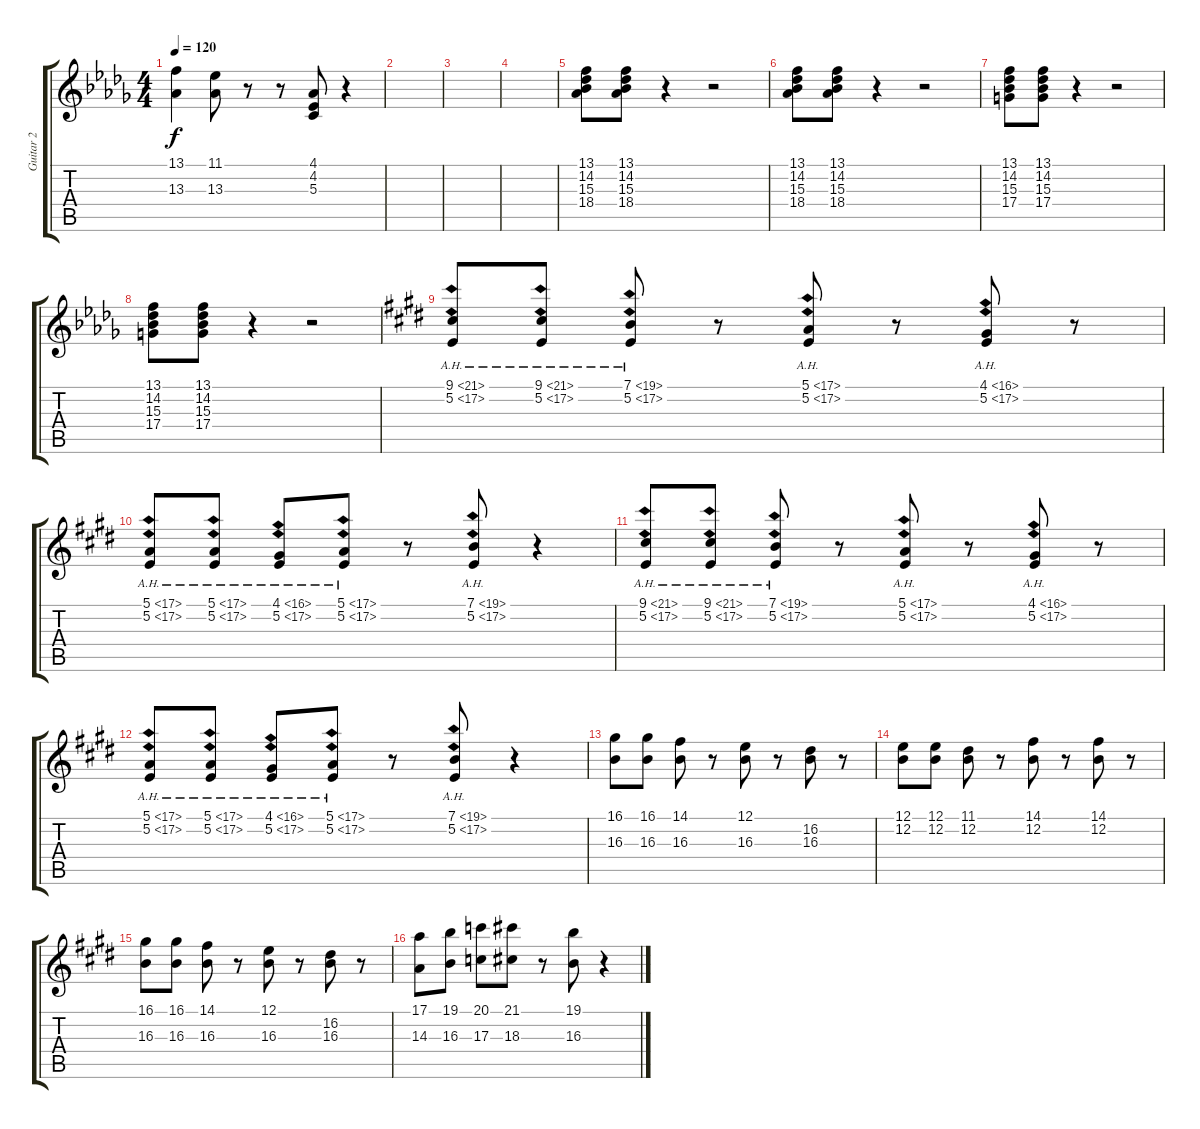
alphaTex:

\track ("Guitar 2" "Guitar 2") {instrument lead4chiff}
\staff {score tabs}
\tuning (E4 B3 G3 D3 A2 E2) {hide}
\ts (4 4)
\tempo 120
\clef g2
\ks db
(13.1{t} 13.3{t}).4{dy f} (11.1 13.3).8 r.8 r.8 (4.1 4.2 5.3).8 r.4 |
|
|
|
(13.1 14.2 15.3 18.4).8 (13.1 14.2 15.3 18.4).8 r.4 r.2 |
(13.1 14.2 15.3 18.4).8 (13.1 14.2 15.3 18.4).8 r.4 r.2 |
(13.1 14.2 15.3 17.4).8 (13.1 14.2 15.3 17.4).8 r.4 r.2 |
(13.1 14.2 15.3 17.4).8 (13.1 14.2 15.3 17.4).8 r.4 r.2 |
\ks e
(9.1{ah 12} 5.2{ah 12}).8 (9.1{ah 12} 5.2{ah 12}).8 (7.1{ah 12} 5.2{ah 12}).8 r.8 (5.1{ah 12} 5.2{ah 12}).8 r.8 (4.1{ah 12} 5.2{ah 12}).8 r.8 |
(5.1{ah 12} 5.2{ah 12}).8 (5.1{ah 12} 5.2{ah 12}).8 (4.1{ah 12} 5.2{ah 12}).8 (5.1{ah 12} 5.2{ah 12}).8 r.8 (7.1{ah 12} 5.2{ah 12}).8 r.4 |
(9.1{ah 12} 5.2{ah 12}).8 (9.1{ah 12} 5.2{ah 12}).8 (7.1{ah 12} 5.2{ah 12}).8 r.8 (5.1{ah 12} 5.2{ah 12}).8 r.8 (4.1{ah 12} 5.2{ah 12}).8 r.8 |
(5.1{ah 12} 5.2{ah 12}).8 (5.1{ah 12} 5.2{ah 12}).8 (4.1{ah 12} 5.2{ah 12}).8 (5.1{ah 12} 5.2{ah 12}).8 r.8 (7.1{ah 12} 5.2{ah 12}).8 r.4 |
(16.1 16.3).8 (16.1 16.3).8 (14.1 16.3).8 r.8 (12.1 16.3).8 r.8 (16.2 16.3).8 r.8 |
(12.1 12.2).8 (12.1 12.2).8 (11.1 12.2).8 r.8 (14.1 12.2).8 r.8 (14.1 12.2).8 r.8 |
(16.1 16.3).8 (16.1 16.3).8 (14.1 16.3).8 r.8 (12.1 16.3).8 r.8 (16.2 16.3).8 r.8 |
(17.1 14.3).8 (19.1 16.3).8 (20.1 17.3).8 (21.1 18.3).8 r.8 (19.1 16.3).8 r.4
